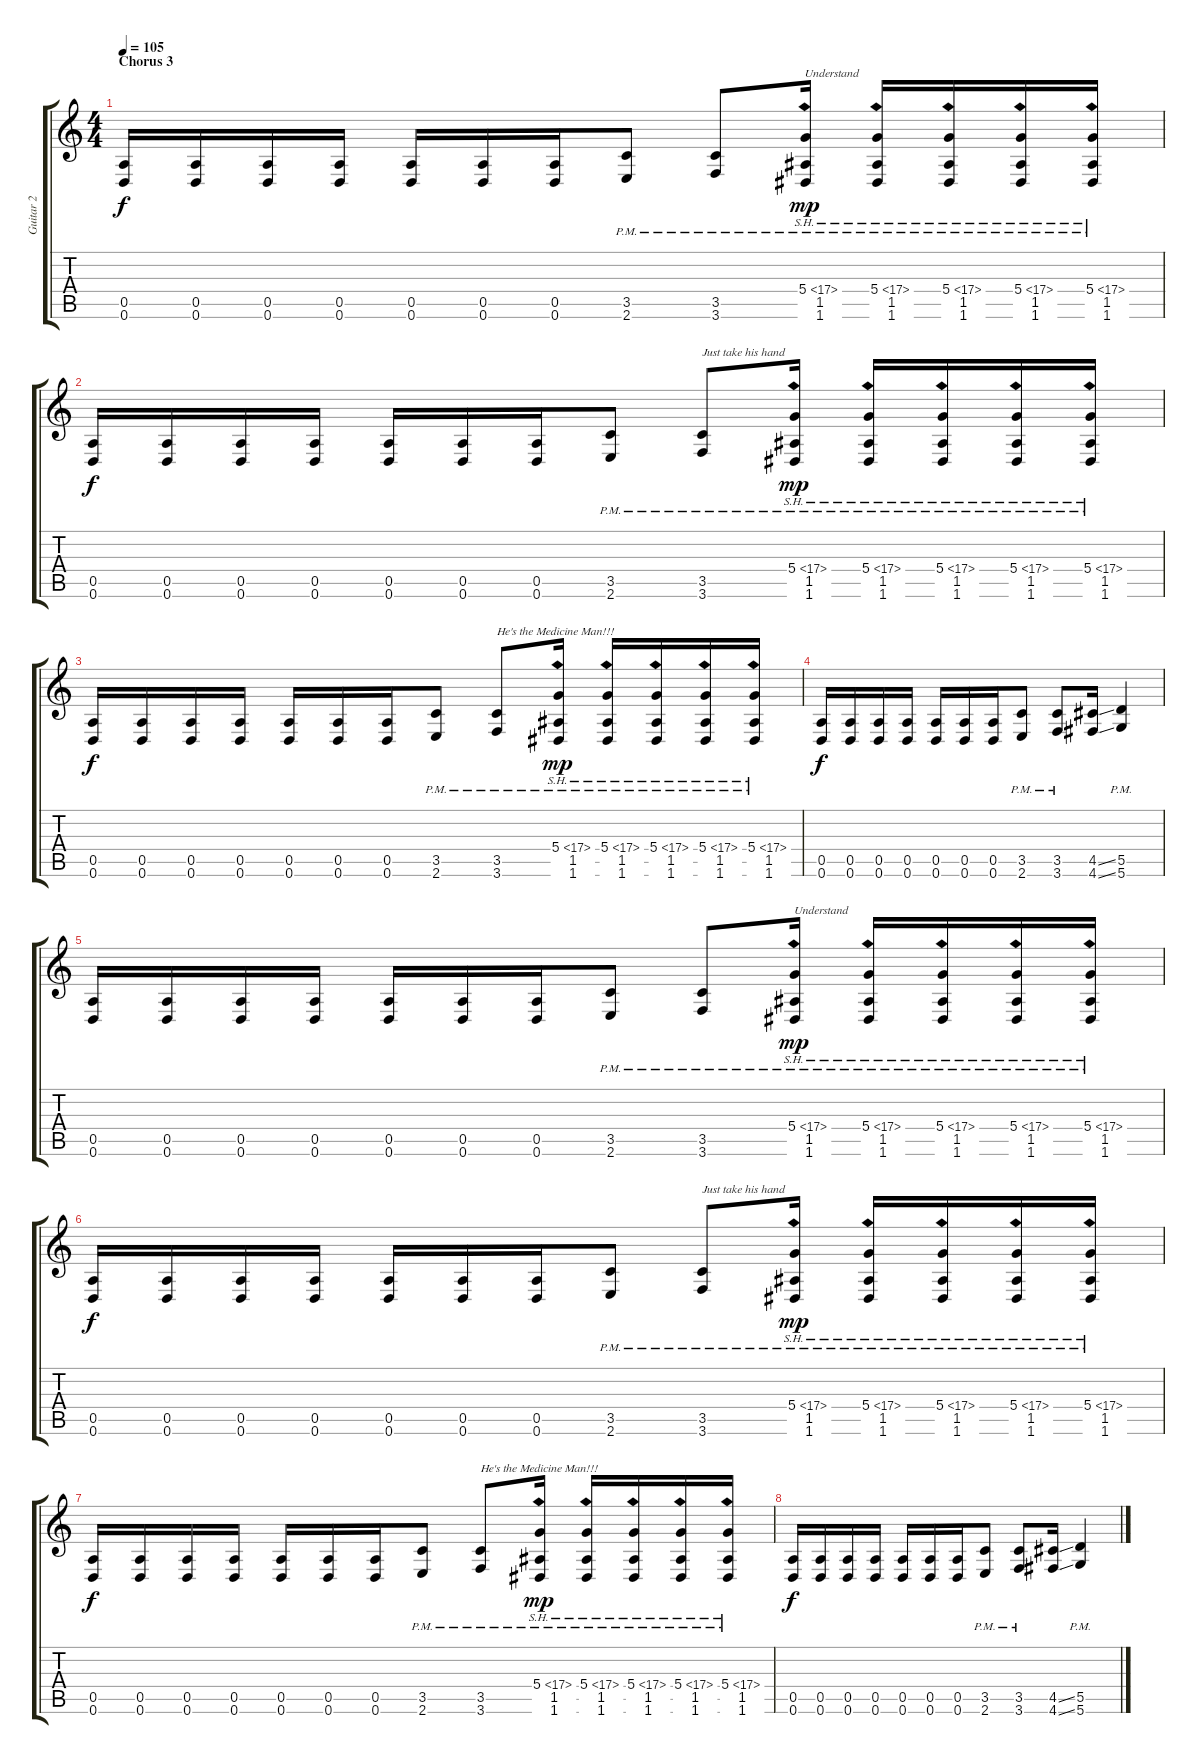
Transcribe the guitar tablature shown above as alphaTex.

\track ("Guitar 2" "Guitar 2") {instrument distortionguitar}
\staff {score tabs}
\tuning (E4 B3 G3 D3 A2 D2) {hide}
\ts (4 4)
\section ("" "Chorus 3")
\tempo 105
\clef g2
\ks c
(0.5 0.6).16{dy f} (0.5 0.6).16 (0.5 0.6).16 (0.5 0.6).16 (0.5 0.6).16 (0.5 0.6).16 (0.5 0.6).16 (3.5{pm} 2.6{pm}).8 (3.5{pm} 3.6{pm}).8 (5.4{sh 12 pm} 1.5 1.6{pm}).16{txt "Understand" dy mp} (5.4{sh 12 pm} 1.5 1.6{pm}).16 (5.4{sh 12 pm} 1.5 1.6{pm}).16 (5.4{sh 12 pm} 1.5 1.6{pm}).16 (5.4{sh 12 pm} 1.5 1.6{pm}).16 |
(0.5 0.6).16{dy f} (0.5 0.6).16 (0.5 0.6).16 (0.5 0.6).16 (0.5 0.6).16 (0.5 0.6).16 (0.5 0.6).16 (3.5{pm} 2.6{pm}).8 (3.5{pm} 3.6{pm}).8{txt "Just take his hand"} (5.4{sh 12 pm} 1.5 1.6{pm}).16{dy mp} (5.4{sh 12 pm} 1.5 1.6{pm}).16 (5.4{sh 12 pm} 1.5 1.6{pm}).16 (5.4{sh 12 pm} 1.5 1.6{pm}).16 (5.4{sh 12 pm} 1.5 1.6{pm}).16 |
(0.5 0.6).16{dy f} (0.5 0.6).16 (0.5 0.6).16 (0.5 0.6).16 (0.5 0.6).16 (0.5 0.6).16 (0.5 0.6).16 (3.5{pm} 2.6{pm}).8 (3.5{pm} 3.6{pm}).8{txt "He's the Medicine Man!!!"} (5.4{sh 12 pm} 1.5 1.6{pm}).16{dy mp} (5.4{sh 12 pm} 1.5 1.6{pm}).16 (5.4{sh 12 pm} 1.5 1.6{pm}).16 (5.4{sh 12 pm} 1.5 1.6{pm}).16 (5.4{sh 12 pm} 1.5 1.6{pm}).16 |
(0.5 0.6).16{dy f} (0.5 0.6).16 (0.5 0.6).16 (0.5 0.6).16 (0.5 0.6).16 (0.5 0.6).16 (0.5 0.6).16 (3.5{pm} 2.6{pm}).8 (3.5{pm} 3.6{pm}).8 (4.5{ss} 4.6{ss}).16 (5.5{pm} 5.6{pm}).4 |
(0.5 0.6).16 (0.5 0.6).16 (0.5 0.6).16 (0.5 0.6).16 (0.5 0.6).16 (0.5 0.6).16 (0.5 0.6).16 (3.5{pm} 2.6{pm}).8 (3.5{pm} 3.6{pm}).8 (5.4{sh 12 pm} 1.5 1.6{pm}).16{txt "Understand" dy mp} (5.4{sh 12 pm} 1.5 1.6{pm}).16 (5.4{sh 12 pm} 1.5 1.6{pm}).16 (5.4{sh 12 pm} 1.5 1.6{pm}).16 (5.4{sh 12 pm} 1.5 1.6{pm}).16 |
(0.5 0.6).16{dy f} (0.5 0.6).16 (0.5 0.6).16 (0.5 0.6).16 (0.5 0.6).16 (0.5 0.6).16 (0.5 0.6).16 (3.5{pm} 2.6{pm}).8 (3.5{pm} 3.6{pm}).8{txt "Just take his hand"} (5.4{sh 12 pm} 1.5 1.6{pm}).16{dy mp} (5.4{sh 12 pm} 1.5 1.6{pm}).16 (5.4{sh 12 pm} 1.5 1.6{pm}).16 (5.4{sh 12 pm} 1.5 1.6{pm}).16 (5.4{sh 12 pm} 1.5 1.6{pm}).16 |
(0.5 0.6).16{dy f} (0.5 0.6).16 (0.5 0.6).16 (0.5 0.6).16 (0.5 0.6).16 (0.5 0.6).16 (0.5 0.6).16 (3.5{pm} 2.6{pm}).8 (3.5{pm} 3.6{pm}).8{txt "He's the Medicine Man!!!"} (5.4{sh 12 pm} 1.5 1.6{pm}).16{dy mp} (5.4{sh 12 pm} 1.5 1.6{pm}).16 (5.4{sh 12 pm} 1.5 1.6{pm}).16 (5.4{sh 12 pm} 1.5 1.6{pm}).16 (5.4{sh 12 pm} 1.5 1.6{pm}).16 |
(0.5 0.6).16{dy f} (0.5 0.6).16 (0.5 0.6).16 (0.5 0.6).16 (0.5 0.6).16 (0.5 0.6).16 (0.5 0.6).16 (3.5{pm} 2.6{pm}).8 (3.5{pm} 3.6{pm}).8 (4.5{ss} 4.6{ss}).16 (5.5{pm} 5.6{pm}).4
